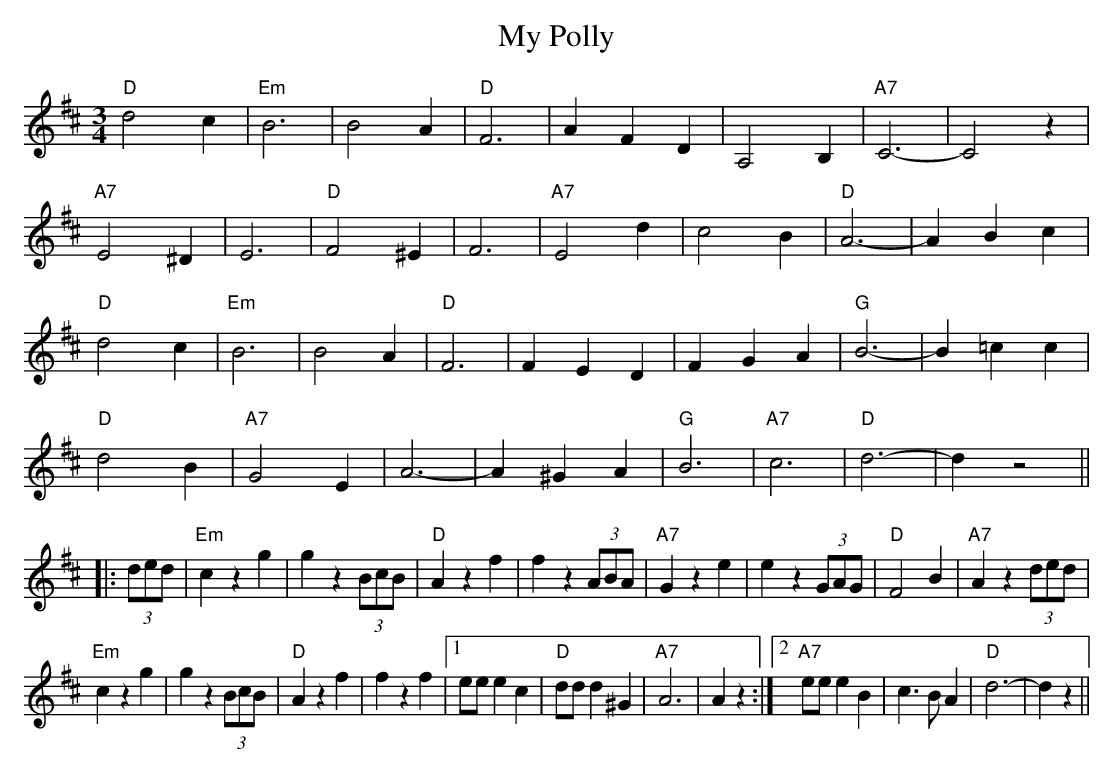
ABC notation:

X:1
T:My Polly
M:3/4
L:1/8
K:D
"D"d4 c2|"Em"B6|B4 A2|"D"F6|A2 F2 D2|A,4 B,2|"A7"C6-|C4 z2|
"A7"E4 ^D2|E6|"D"F4 ^E2|F6|"A7"E4 d2|c4 B2|"D"A6-|A2 B2 c2|
"D"d4 c2|"Em"B6|B4 A2|"D"F6|F2 E2 D2|F2 G2 A2|"G"B6-|B2 =c2 c2|
"D"d4 B2|"A7"G4 E2|A6-|A2 ^G2 A2|"G" B6|"A7"c6|"D"d6-|d2 z4||
|:(3ded|"Em"c2 z2 g2|g2 z2 (3BcB|"D" A2 z2 f2|f2 z2 (3ABA|"A7"G2 z2 e2|e2 z2 (3GAG|"D"F4 B2|"A7"A2 z2 (3ded|
"Em"c2 z2 g2| g2 z2 (3BcB|"D"A2 z2 f2| f2 z2 f2|1ee e2 c2|"D"dd d2 ^G2|"A7"A6|A2 z2:|2"A7"eee2B2|c3BA2|"D"d6-|d2 z2||
